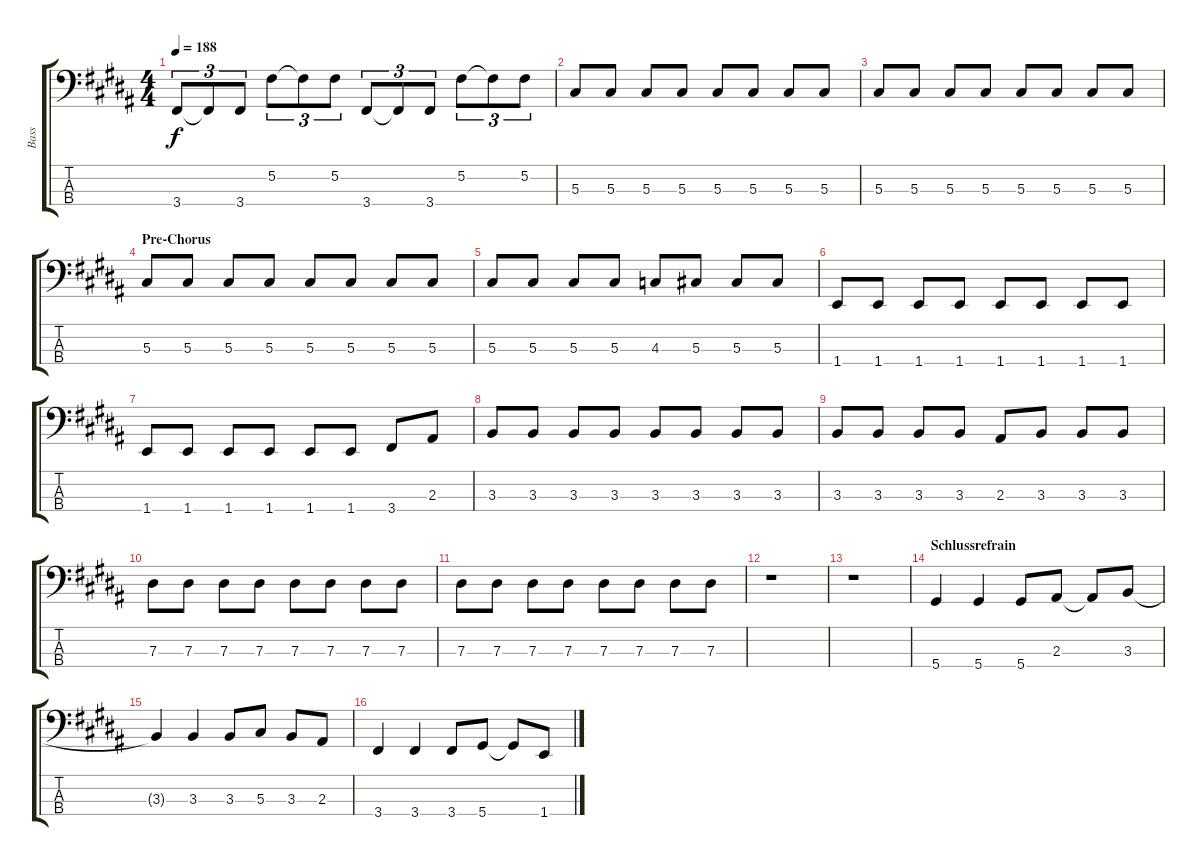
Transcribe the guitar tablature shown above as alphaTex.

\track ("Bass" "Bass") {instrument electricbasspick}
\staff {score tabs}
\tuning (Gb2 Db2 Ab1 Eb1) {hide}
\ts (4 4)
\tempo 188
\clef f4
\ks b
3.4.8{tu (3 2) dy f} 3.4{t}.8{tu (3 2)} 3.4.8{tu (3 2)} 5.2.8{tu (3 2)} 5.2{t}.8{tu (3 2)} 5.2.8{tu (3 2)} 3.4.8{tu (3 2)} 3.4{t}.8{tu (3 2)} 3.4.8{tu (3 2)} 5.2.8{tu (3 2)} 5.2{t}.8{tu (3 2)} 5.2.8{tu (3 2)} |
5.3.8 5.3.8 5.3.8 5.3.8 5.3.8 5.3.8 5.3.8 5.3.8 |
5.3.8 5.3.8 5.3.8 5.3.8 5.3.8 5.3.8 5.3.8 5.3.8 |
\section ("" "Pre-Chorus")
5.3.8{instrument electricbassfinger} 5.3.8 5.3.8 5.3.8 5.3.8 5.3.8 5.3.8 5.3.8 |
5.3.8 5.3.8 5.3.8 5.3.8 4.3.8 5.3.8 5.3.8 5.3.8 |
1.4.8 1.4.8 1.4.8 1.4.8 1.4.8 1.4.8 1.4.8 1.4.8 |
1.4.8 1.4.8 1.4.8 1.4.8 1.4.8 1.4.8 3.4.8 2.3.8 |
3.3.8 3.3.8 3.3.8 3.3.8 3.3.8 3.3.8 3.3.8 3.3.8 |
3.3.8 3.3.8 3.3.8 3.3.8 2.3.8 3.3.8 3.3.8 3.3.8 |
7.3.8 7.3.8 7.3.8 7.3.8 7.3.8 7.3.8 7.3.8 7.3.8 |
7.3.8 7.3.8 7.3.8 7.3.8 7.3.8 7.3.8 7.3.8 7.3.8 |
r.1 |
r.1 |
\section ("" "Schlussrefrain")
5.4.4{instrument electricbasspick} 5.4.4 5.4.8 2.3.8 2.3{t}.8 3.3.8 |
3.3{t}.4 3.3.4 3.3.8 5.3.8 3.3.8 2.3.8 |
3.4.4 3.4.4 3.4.8 5.4.8 5.4{t}.8 1.4.8
